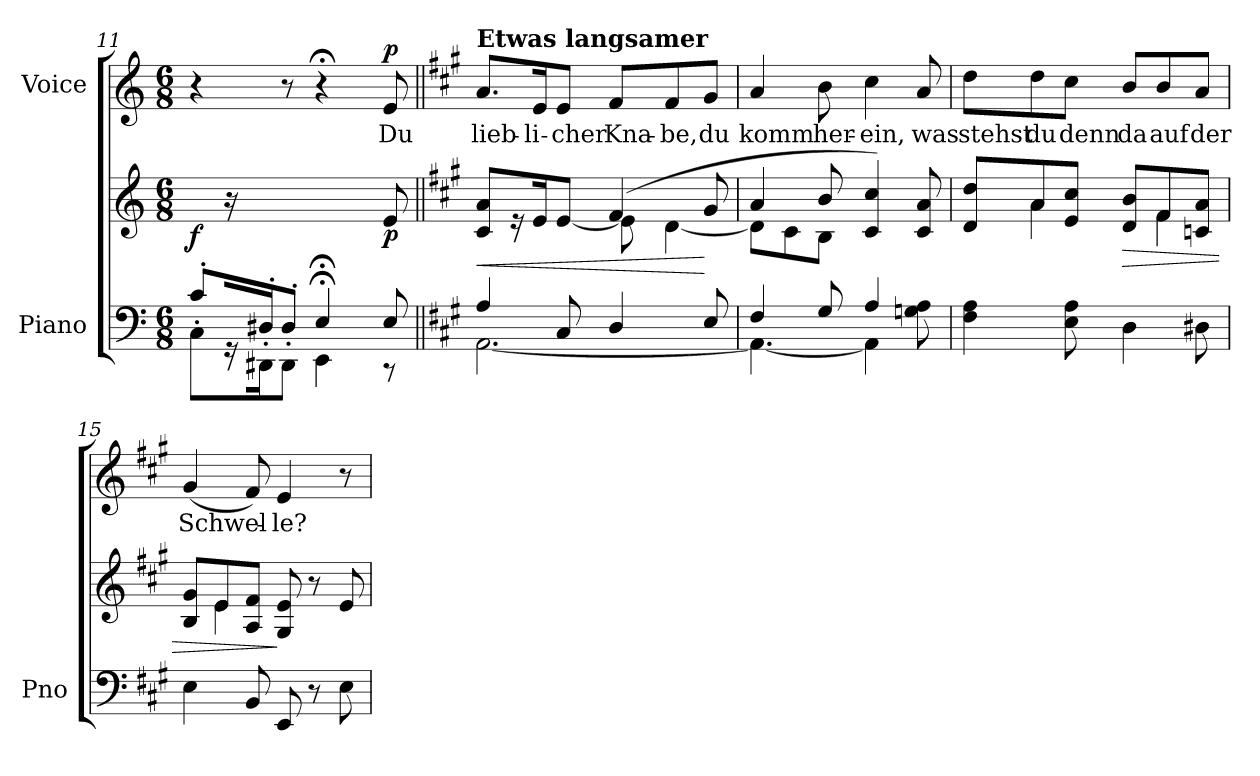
**kern	**kern	**dynam	**kern	**text	**dynam
*part2	*part2	*part2	*part1	*part1	*part1
*staff3	*staff2	*staff2/3	*staff1	*staff1	*staff1
*I"Piano	*	*	*I"Voice	*	*
*I'Pno	*	*	*	*	*
!!LO:LB:g=z
*clefF4	*clefG2	*	*clefG2	*	*
*k[]	*k[]	*	*k[]	*	*
*M6/8	*M6/8	*	*M6/8	*	*
=11	=11	=11	=11	=11	=11
*^	*	*	*	*	*
*	*^	*	*	*	*	*
!	!	!	!	!LO:DY:b	!	!	!
8c'>/L	2ryy	8C'\L	8ryy	f	4r	.	.
16ryy	.	16r	16r	.	.	.	.
16D#X'>/J	.	16DD#X'\J	4..ryy	.	.	.	.
8D#'>/J	.	8DD#'\J	.	.	8r	.	.
4E;</	.	4EE;\	.	.	4r;<	.	.
.	8ryy	.	.	.	.	.	.
!	!	!	!	!LO:DY:b	!	!LO:LY:b	!LO:DY:a
8ryy	8E/	8r	8e/	p	8e/	Du	p
*v	*v	*v	*	*	*	*	*
!!LO:LB:g=z
=12||	=12||	=12||	=12||	=12||	=12||
*k[f#c#g#]	*k[f#c#g#]	*	*k[f#c#g#]	*	*
*^	*	*	*	*	*
*	*^	*	*	*	*	*
!	!	!	!	!	!LO:TX:a:B:t=Etwas langsamer	!	!
!	!	!	!	!LO:HP:b	!	!LO:LY:b	!
*	*v	*v	*^	*	*	*	*
4A/	[2.AA\	8c#/ 8a/L	4.ryy	<	8.a/L	lieb-	.
.	.	16r	.	.	.	.	.
!	!	!	!	!	!	!LO:LY:b	!
.	.	16e/J	.	.	16e/K	-li-	.
!	!	!	!	!	!	!LO:LY:b	!
8C#/	.	[<8e/J	.	.	8e/J	-cher	.
!	!	!	!	!	!	!LO:LY:b	!
4D/	.	(4f#/	8e\]	.	8f#/L	Kna-	.
!	!	!	!	!	!	!LO:LY:b	!
.	.	.	[4d\	.	8f#/	-be,	.
!	!	!	!	!	!	!LO:LY:b	!
8E/	.	8g#/	.	[	8g#/J	du	.
=13	=13	=13	=13	=13	=13	=13	=13
!	!	!	!	!	!	!LO:LY:b	!
4F#/	4.AA\_	4a/	8d\L]	.	4a/	komm	.
.	.	.	8c#\	.	.	.	.
!	!	!	!	!	!	!LO:LY:b	!
8G#/	.	8b/	8B\J	.	8b\	her-	.
!	!	!	!	!	!	!LO:LY:b	!
4A/	4AA\]	4c#/ 4cc#/)	4ryy	.	4cc#\	-ein,	.
!	!	!	!	!	!	!LO:LY:b	!
8Gn\ 8A\	8ryy	8c#/ 8a/	8ryy	.	8a/	was	.
=14	=14	=14	=14	=14	=14	=14	=14
!	!	!	!	!	!	!LO:LY:b	!
*v	*v	*	*	*	*	*	*
4F#\ 4A\	8d/ 8dd/L	8ryy	.	8dd\L	stehst	.
!	!	!	!	!	!LO:LY:b	!
.	8a/	4a\	.	8dd\	du	.
!	!	!	!	!	!LO:LY:b	!
8E\ 8A\	8e/ 8cc#/J	.	.	8cc#\J	denn	.
!	!	!	!LO:HP:b	!	!LO:LY:b	!
4D\	(8d/ 8b/L	8ryy	>	8b/L	da	.
!	!	!	!	!	!LO:LY:b	!
.	8f#/	4f#\	.	8b/	auf	.
!	!	!	!	!	!LO:LY:b	!
8D#X\	8cn/ 8a/J	.	.	8a/J	der	.
=15	=15	=15	=15	=15	=15	=15
!	!	!	!	!	!LO:LY:b	!
4E\	8B/ 8g#/L	8ryy	.	(4g#/	Schwel-	.
.	8e/	4e\	.	.	.	.
8BB/	8A/ 8f#/J	.	.	8f#/)	.	.
!	!	!	!	!	!LO:LY:b	!
8EE/	8G#/ 8e/	4ryy	]	4e/	-le?	.
8r	8r	.	.	.	.	.
8E\	8e/	8ryy	.	8r	.	.
*	*v	*v	*	*	*	*
=	=	=	=	=	=
*-	*-	*-	*-	*-	*-
